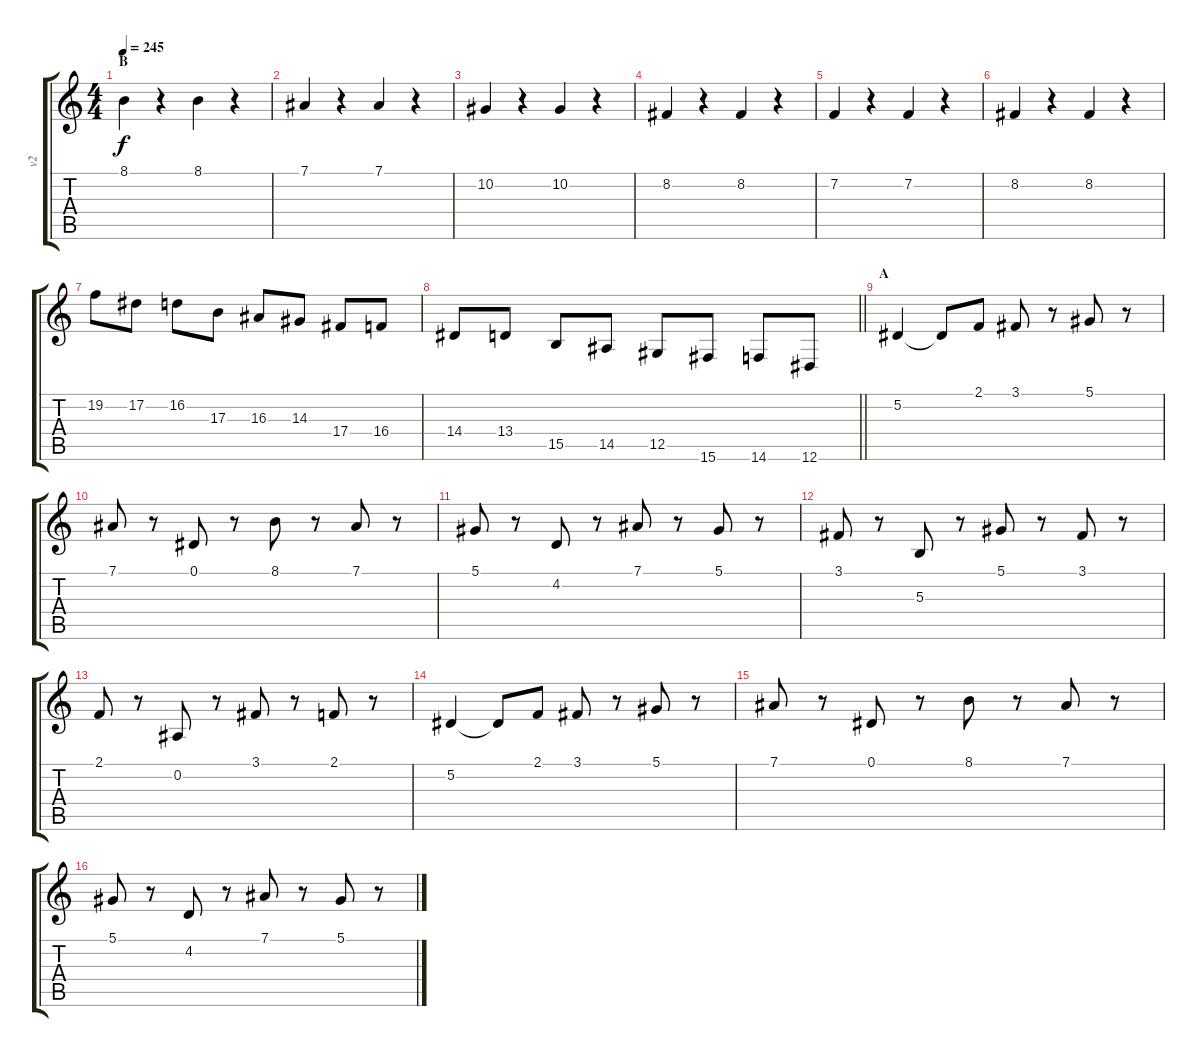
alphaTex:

\track ("v2" "v2") {instrument violin}
\staff {score tabs}
\tuning (Eb4 Bb3 Gb3 Db3 Ab2 Eb2) {hide}
\ts (4 4)
\section ("" "B")
\tempo 245
\clef g2
\ks c
8.1.4{dy f} r.4 8.1.4 r.4 |
7.1.4 r.4 7.1.4 r.4 |
10.2.4 r.4 10.2.4 r.4 |
8.2.4 r.4 8.2.4 r.4 |
7.2.4 r.4 7.2.4 r.4 |
8.2.4 r.4 8.2.4 r.4 |
19.2.8 17.2.8 16.2.8 17.3.8 16.3.8 14.3.8 17.4.8 16.4.8 |
\barLineRight lightlight
14.4.8 13.4.8 15.5.8 14.5.8 12.5.8 15.6.8 14.6.8 12.6.8 |
\section ("" "A")
5.2.4 5.2{t}.8 2.1.8 3.1.8 r.8 5.1.8 r.8 |
7.1.8 r.8 0.1.8 r.8 8.1.8 r.8 7.1.8 r.8 |
5.1.8 r.8 4.2.8 r.8 7.1.8 r.8 5.1.8 r.8 |
3.1.8 r.8 5.3.8 r.8 5.1.8 r.8 3.1.8 r.8 |
2.1.8 r.8 0.2.8 r.8 3.1.8 r.8 2.1.8 r.8 |
5.2.4 5.2{t}.8 2.1.8 3.1.8 r.8 5.1.8 r.8 |
7.1.8 r.8 0.1.8 r.8 8.1.8 r.8 7.1.8 r.8 |
5.1.8 r.8 4.2.8 r.8 7.1.8 r.8 5.1.8 r.8
